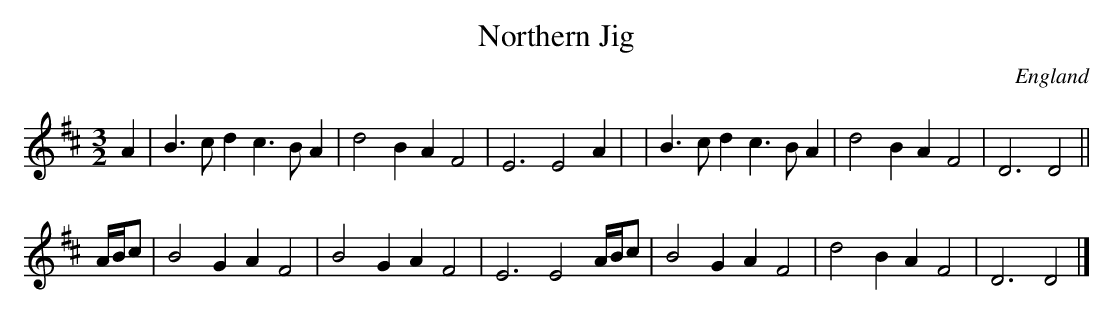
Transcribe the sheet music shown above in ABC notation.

X:1
T:Northern Jig
L:1/8
M:3/2
O:England
K:D
A2 | B3 c d2 c3 B A2 | d4 B2 A2 F4 | E6 E4 A2 |\
   | B3 c d2 c3 B A2 | d4 B2 A2 F4 | D6 D4    ||
A/2B/2c| B4 G2 A2 F4 | B4 G2 A2 F4 | E6 E4 A/2B/2c|\
         B4 G2 A2 F4 | d4 B2 A2 F4 | D6 D4    |]
